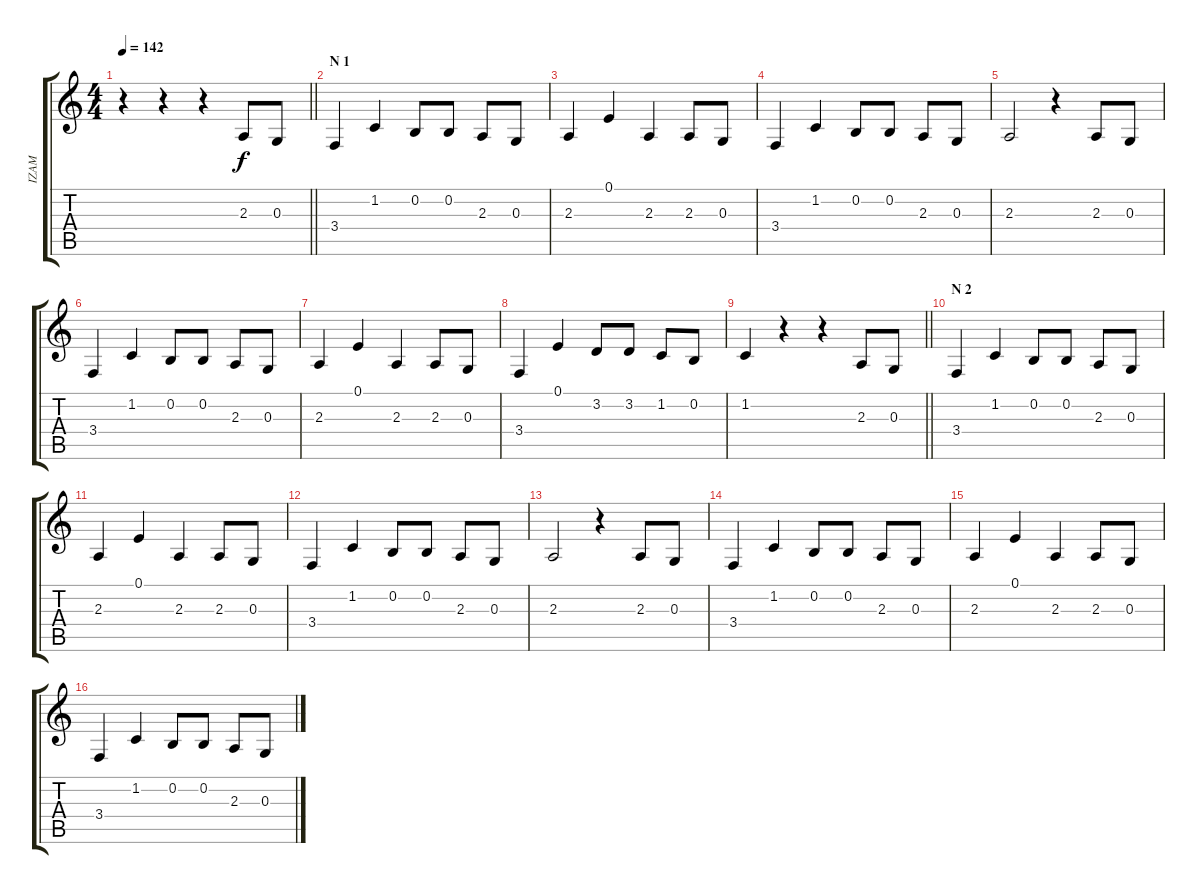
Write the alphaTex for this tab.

\track ("IZAM" "IZAM") {instrument oboe}
\staff {score tabs}
\tuning (E4 B3 G3 D3 A2 E2) {hide}
\ts (4 4)
\tempo 142
\clef g2
\barLineRight lightlight
\ks c
r.4{dy f} r.4 r.4 2.3.8 0.3.8 |
\section ("" "N 1")
3.4.4 1.2.4 0.2.8 0.2.8 2.3.8 0.3.8 |
2.3.4 0.1.4 2.3.4 2.3.8 0.3.8 |
3.4.4 1.2.4 0.2.8 0.2.8 2.3.8 0.3.8 |
2.3.2 r.4 2.3.8 0.3.8 |
3.4.4 1.2.4 0.2.8 0.2.8 2.3.8 0.3.8 |
2.3.4 0.1.4 2.3.4 2.3.8 0.3.8 |
3.4.4 0.1.4 3.2.8 3.2.8 1.2.8 0.2.8 |
\barLineRight lightlight
1.2.4 r.4 r.4 2.3.8 0.3.8 |
\section ("" "N 2")
3.4.4 1.2.4 0.2.8 0.2.8 2.3.8 0.3.8 |
2.3.4 0.1.4 2.3.4 2.3.8 0.3.8 |
3.4.4 1.2.4 0.2.8 0.2.8 2.3.8 0.3.8 |
2.3.2 r.4 2.3.8 0.3.8 |
3.4.4 1.2.4 0.2.8 0.2.8 2.3.8 0.3.8 |
2.3.4 0.1.4 2.3.4 2.3.8 0.3.8 |
3.4.4 1.2.4 0.2.8 0.2.8 2.3.8 0.3.8
